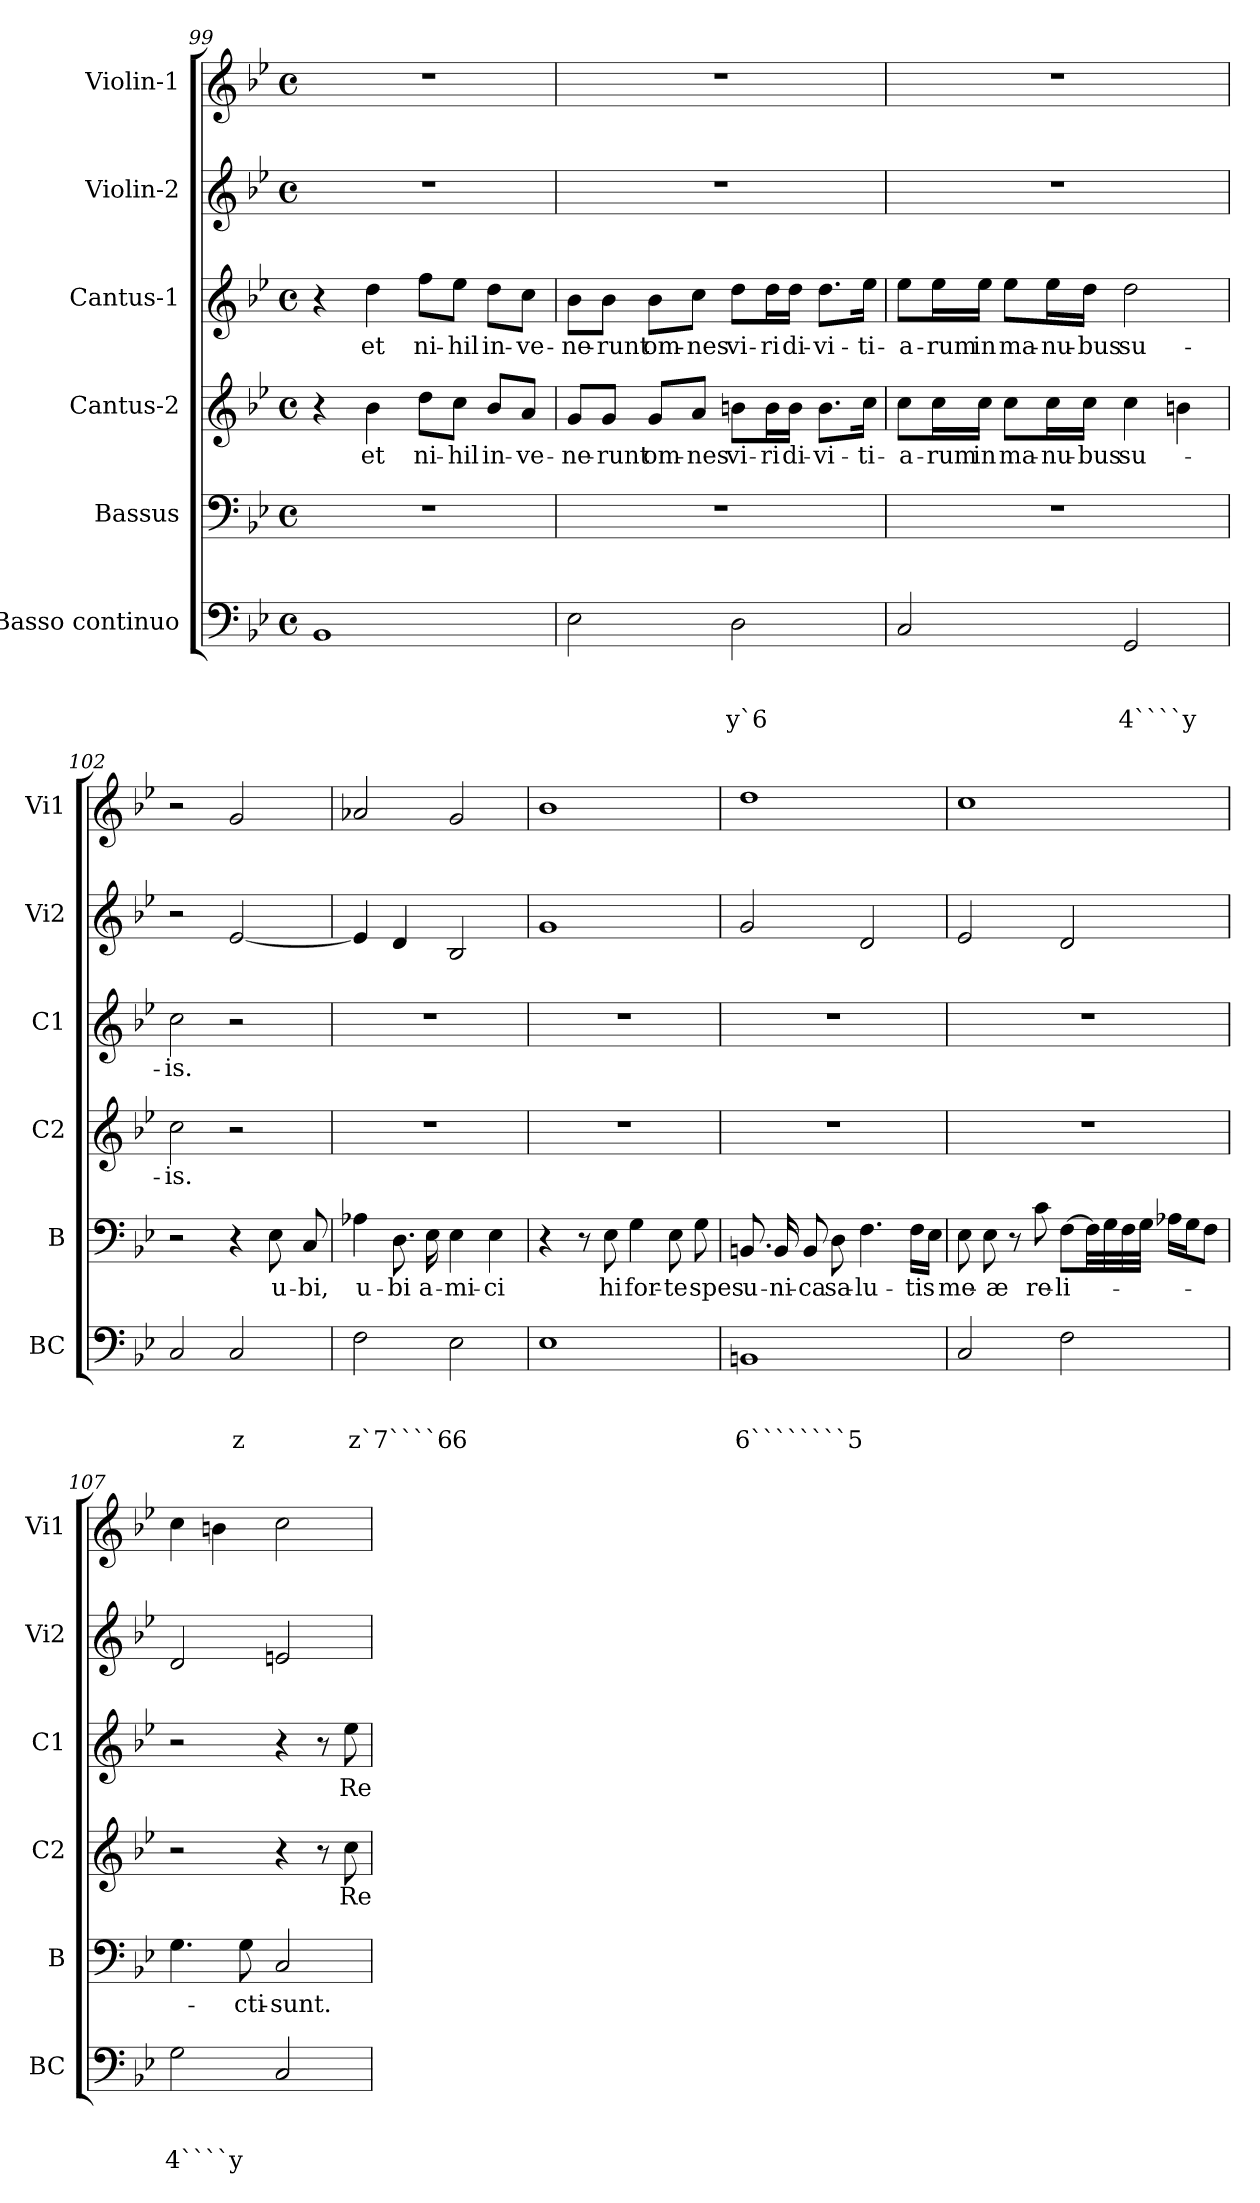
**kern	**text	**text	**text	**kern	**text	**kern	**text	**kern	**text	**kern	**kern
*part6	*part6	*part6	*part6	*part5	*part5	*part4	*part4	*part3	*part3	*part2	*part1
*staff6	*staff6	*staff6	*staff6	*staff5	*staff5	*staff4	*staff4	*staff3	*staff3	*staff2	*staff1
*I"Basso continuo	*	*	*	*I"Bassus	*	*I"Cantus-2	*	*I"Cantus-1	*	*I"Violin-2	*I"Violin-1
*I'BC	*	*	*	*I'B	*	*I'C2	*	*I'C1	*	*I'Vi2	*I'Vi1
*clefF4	*	*	*	*clefF4	*	*clefG2	*	*clefG2	*	*clefG2	*clefG2
*k[b-e-]	*	*	*	*k[b-e-]	*	*k[b-e-]	*	*k[b-e-]	*	*k[b-e-]	*k[b-e-]
*B-:	*	*	*	*B-:	*	*B-:	*	*B-:	*	*B-:	*B-:
*M4/4	*	*	*	*M4/4	*	*M4/4	*	*M4/4	*	*M4/4	*M4/4
*met(c)	*	*	*	*met(c)	*	*met(c)	*	*met(c)	*	*met(c)	*met(c)
=99	=99	=99	=99	=99	=99	=99	=99	=99	=99	=99	=99
1BB-	.	.	.	1r	.	4r	.	4r	.	1r	1r
!	!	!	!	!	!	!	!LO:LY:b	!	!LO:LY:b	!	!
.	.	.	.	.	.	4b-\	et	4dd\	et	.	.
!	!	!	!	!	!	!	!LO:LY:b	!	!LO:LY:b	!	!
.	.	.	.	.	.	8dd\L	ni-	8ff\L	ni-	.	.
!	!	!	!	!	!	!	!LO:LY:b	!	!LO:LY:b	!	!
.	.	.	.	.	.	8cc\J	-hil	8ee-\J	-hil	.	.
!	!	!	!	!	!	!	!LO:LY:b	!	!LO:LY:b	!	!
.	.	.	.	.	.	8b-/L	in-	8dd\L	in-	.	.
!	!	!	!	!	!	!	!LO:LY:b	!	!LO:LY:b	!	!
.	.	.	.	.	.	8a/J	-ve-	8cc\J	-ve-	.	.
=100	=100	=100	=100	=100	=100	=100	=100	=100	=100	=100	=100
!	!	!	!	!	!	!	!LO:LY:b	!	!LO:LY:b	!	!
2E-\	.	.	.	1r	.	8g/L	-ne-	8b-\L	-ne-	1r	1r
!	!	!	!	!	!	!	!LO:LY:b	!	!LO:LY:b	!	!
.	.	.	.	.	.	8g/J	-runt	8b-\J	-runt	.	.
!	!	!	!	!	!	!	!LO:LY:b	!	!LO:LY:b	!	!
.	.	.	.	.	.	8g/L	om-	8b-\L	om-	.	.
!	!	!	!	!	!	!	!LO:LY:b	!	!LO:LY:b	!	!
.	.	.	.	.	.	8a/J	-nes	8cc\J	-nes	.	.
!	!	!	!LO:LY:b	!	!	!	!LO:LY:b	!	!LO:LY:b	!	!
2D\	.	.	y`6	.	.	8bn\L	vi-	8dd\L	vi-	.	.
!	!	!	!	!	!	!	!LO:LY:b	!	!LO:LY:b	!	!
.	.	.	.	.	.	16b\L	-ri	16dd\L	-ri	.	.
!	!	!	!	!	!	!	!LO:LY:b	!	!LO:LY:b	!	!
.	.	.	.	.	.	16b\JJ	di-	16dd\JJ	di-	.	.
!	!	!	!	!	!	!	!LO:LY:b	!	!LO:LY:b	!	!
.	.	.	.	.	.	8.b\L	-vi-	8.dd\L	-vi-	.	.
!	!	!	!	!	!	!	!LO:LY:b	!	!LO:LY:b	!	!
.	.	.	.	.	.	16cc\Jk	-ti-	16ee-\Jk	-ti-	.	.
=101	=101	=101	=101	=101	=101	=101	=101	=101	=101	=101	=101
!	!	!	!	!	!	!	!LO:LY:b	!	!LO:LY:b	!	!
2C/	.	.	.	1r	.	8cc\L	-a-	8ee-\L	-a-	1r	1r
!	!	!	!	!	!	!	!LO:LY:b	!	!LO:LY:b	!	!
.	.	.	.	.	.	16cc\L	-rum	16ee-\L	-rum	.	.
!	!	!	!	!	!	!	!LO:LY:b	!	!LO:LY:b	!	!
.	.	.	.	.	.	16cc\JJ	in	16ee-\JJ	in	.	.
!	!	!	!	!	!	!	!LO:LY:b	!	!LO:LY:b	!	!
.	.	.	.	.	.	8cc\L	ma-	8ee-\L	ma-	.	.
!	!	!	!	!	!	!	!LO:LY:b	!	!LO:LY:b	!	!
.	.	.	.	.	.	16cc\L	-nu-	16ee-\L	-nu-	.	.
!	!	!	!	!	!	!	!LO:LY:b	!	!LO:LY:b	!	!
.	.	.	.	.	.	16cc\JJ	-bus	16dd\JJ	-bus	.	.
!	!	!	!LO:LY:b	!	!	!	!LO:LY:b	!	!LO:LY:b	!	!
2GG/	.	.	4````y	.	.	4cc\	su-	2dd\	su-	.	.
.	.	.	.	.	.	4bn\	.	.	.	.	.
!!LO:LB:g=z
=102	=102	=102	=102	=102	=102	=102	=102	=102	=102	=102	=102
!	!	!	!	!	!	!	!LO:LY:b	!	!LO:LY:b	!	!
2C/	.	.	.	2r	.	2cc\	-is.	2cc\	-is.	2r	2r
!	!	!	!LO:LY:b	!	!	!	!	!	!	!	!
2C/	.	.	z	4r	.	2r	.	2r	.	[2e-/	2g/
!	!	!	!	!	!LO:LY:b	!	!	!	!	!	!
.	.	.	.	8E-\	u-	.	.	.	.	.	.
!	!	!	!	!	!LO:LY:b	!	!	!	!	!	!
.	.	.	.	8C/	-bi,	.	.	.	.	.	.
=103	=103	=103	=103	=103	=103	=103	=103	=103	=103	=103	=103
!	!	!	!LO:LY:b	!	!LO:LY:b	!	!	!	!	!	!
2F\	.	.	z`7````6	4A-X\	u-	1r	.	1r	.	4e-/]	2a-X/
!	!	!	!	!	!LO:LY:b	!	!	!	!	!	!
.	.	.	.	8.D\	-bi	.	.	.	.	4d/	.
!	!	!	!	!	!LO:LY:b	!	!	!	!	!	!
.	.	.	.	16E-\	a-	.	.	.	.	.	.
!	!	!	!LO:LY:b	!	!LO:LY:b	!	!	!	!	!	!
2E-\	.	.	6	4E-\	-mi-	.	.	.	.	2B-/	2g/
!	!	!	!	!	!LO:LY:b	!	!	!	!	!	!
.	.	.	.	4E-\	-ci	.	.	.	.	.	.
=104	=104	=104	=104	=104	=104	=104	=104	=104	=104	=104	=104
1E-	.	.	.	4r	.	1r	.	1r	.	1g	1b-
.	.	.	.	8r	.	.	.	.	.	.	.
!	!	!	!	!	!LO:LY:b	!	!	!	!	!	!
.	.	.	.	8E-\	hi	.	.	.	.	.	.
!	!	!	!	!	!LO:LY:b	!	!	!	!	!	!
.	.	.	.	4G\	for-	.	.	.	.	.	.
!	!	!	!	!	!LO:LY:b	!	!	!	!	!	!
.	.	.	.	8E-\	-te	.	.	.	.	.	.
!	!	!	!	!	!LO:LY:b	!	!	!	!	!	!
.	.	.	.	8G\	spes	.	.	.	.	.	.
=105	=105	=105	=105	=105	=105	=105	=105	=105	=105	=105	=105
!	!	!	!LO:LY:b	!	!LO:LY:b	!	!	!	!	!	!
1BBn	.	.	6````````5	8.BBn/	u-	1r	.	1r	.	2g/	1dd
!	!	!	!	!	!LO:LY:b	!	!	!	!	!	!
.	.	.	.	16BB/	-ni-	.	.	.	.	.	.
!	!	!	!	!	!LO:LY:b	!	!	!	!	!	!
.	.	.	.	8BB/	-ca	.	.	.	.	.	.
!	!	!	!	!	!LO:LY:b	!	!	!	!	!	!
.	.	.	.	8D\	sa-	.	.	.	.	.	.
!	!	!	!	!	!LO:LY:b	!	!	!	!	!	!
.	.	.	.	4.F\	-lu-	.	.	.	.	2d/	.
!	!	!	!	!	!LO:LY:b	!	!	!	!	!	!
.	.	.	.	16F\LL	-tis	.	.	.	.	.	.
.	.	.	.	16E-\JJ	.	.	.	.	.	.	.
=106	=106	=106	=106	=106	=106	=106	=106	=106	=106	=106	=106
!	!	!	!	!	!LO:LY:b	!	!	!	!	!	!
2C/	.	.	.	8E-\	me-	1r	.	1r	.	2e-/	1cc
!	!	!	!	!	!LO:LY:b	!	!	!	!	!	!
.	.	.	.	8E-\	-æ	.	.	.	.	.	.
.	.	.	.	8r	.	.	.	.	.	.	.
!	!	!	!	!	!LO:LY:b	!	!	!	!	!	!
.	.	.	.	8c\	re-	.	.	.	.	.	.
!	!	!	!	!	!LO:LY:b	!	!	!	!	!	!
2F\	.	.	.	[8F\L	-li-	.	.	.	.	2d/	.
.	.	.	.	32F\LL]	.	.	.	.	.	.	.
.	.	.	.	32G\	.	.	.	.	.	.	.
.	.	.	.	32F\	.	.	.	.	.	.	.
.	.	.	.	32G\JJJ	.	.	.	.	.	.	.
.	.	.	.	16A-X\LL	.	.	.	.	.	.	.
.	.	.	.	16G\J	.	.	.	.	.	.	.
.	.	.	.	8F\J	.	.	.	.	.	.	.
!!LO:LB:g=z
=107	=107	=107	=107	=107	=107	=107	=107	=107	=107	=107	=107
!	!	!	!LO:LY:b	!	!	!	!	!	!	!	!
2G\	.	.	4````y	4.G\	.	2r	.	2r	.	2d/	4cc\
.	.	.	.	.	.	.	.	.	.	.	4bn\
!	!	!	!	!	!LO:LY:b	!	!	!	!	!	!
.	.	.	.	8G\	-cti-	.	.	.	.	.	.
!	!	!	!	!	!LO:LY:b	!	!	!	!	!	!
2C/	.	.	.	2C/	-sunt.	4r	.	4r	.	2en/	2cc\
.	.	.	.	.	.	8r	.	8r	.	.	.
!	!	!	!	!	!	!	!LO:LY:b	!	!LO:LY:b	!	!
.	.	.	.	.	.	8cc\	Re-	8ee-\	Re-	.	.
=	=	=	=	=	=	=	=	=	=	=	=
*-	*-	*-	*-	*-	*-	*-	*-	*-	*-	*-	*-
